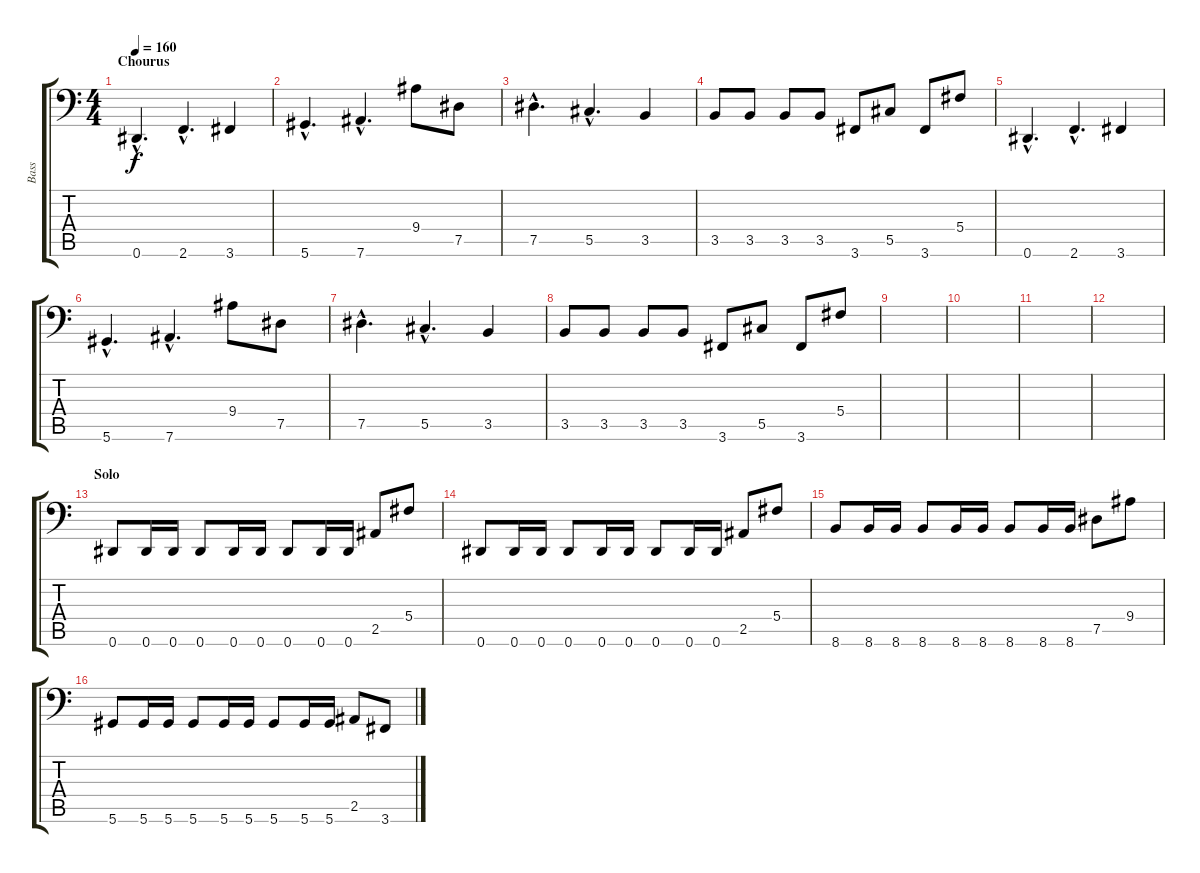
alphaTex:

\track ("Bass" "Bass") {instrument electricbassfinger}
\staff {score tabs}
\tuning (Eb3 Bb2 Gb2 Db2 Ab1 Eb1) {hide}
\ts (4 4)
\section ("" "Chourus")
\tempo 160
\clef f4
\ks c
0.6{hac}.4{d dy f} 2.6{hac}.4{d} 3.6.4 |
5.6{hac}.4{d} 7.6{hac}.4{d} 9.4.8 7.5.8 |
7.5{hac}.4{d} 5.5{hac}.4{d} 3.5.4 |
3.5.8 3.5.8 3.5.8 3.5.8 3.6.8 5.5.8 3.6.8 5.4.8 |
0.6{hac}.4{d} 2.6{hac}.4{d} 3.6.4 |
5.6{hac}.4{d} 7.6{hac}.4{d} 9.4.8 7.5.8 |
7.5{hac}.4{d} 5.5{hac}.4{d} 3.5.4 |
3.5.8 3.5.8 3.5.8 3.5.8 3.6.8 5.5.8 3.6.8 5.4.8 |
|
|
|
|
\section ("" "Solo")
0.6.8 0.6.16 0.6.16 0.6.8 0.6.16 0.6.16 0.6.8 0.6.16 0.6.16 2.5.8 5.4.8 |
0.6.8 0.6.16 0.6.16 0.6.8 0.6.16 0.6.16 0.6.8 0.6.16 0.6.16 2.5.8 5.4.8 |
8.6.8 8.6.16 8.6.16 8.6.8 8.6.16 8.6.16 8.6.8 8.6.16 8.6.16 7.5.8 9.4.8 |
5.6.8 5.6.16 5.6.16 5.6.8 5.6.16 5.6.16 5.6.8 5.6.16 5.6.16 2.5.8 3.6.8
